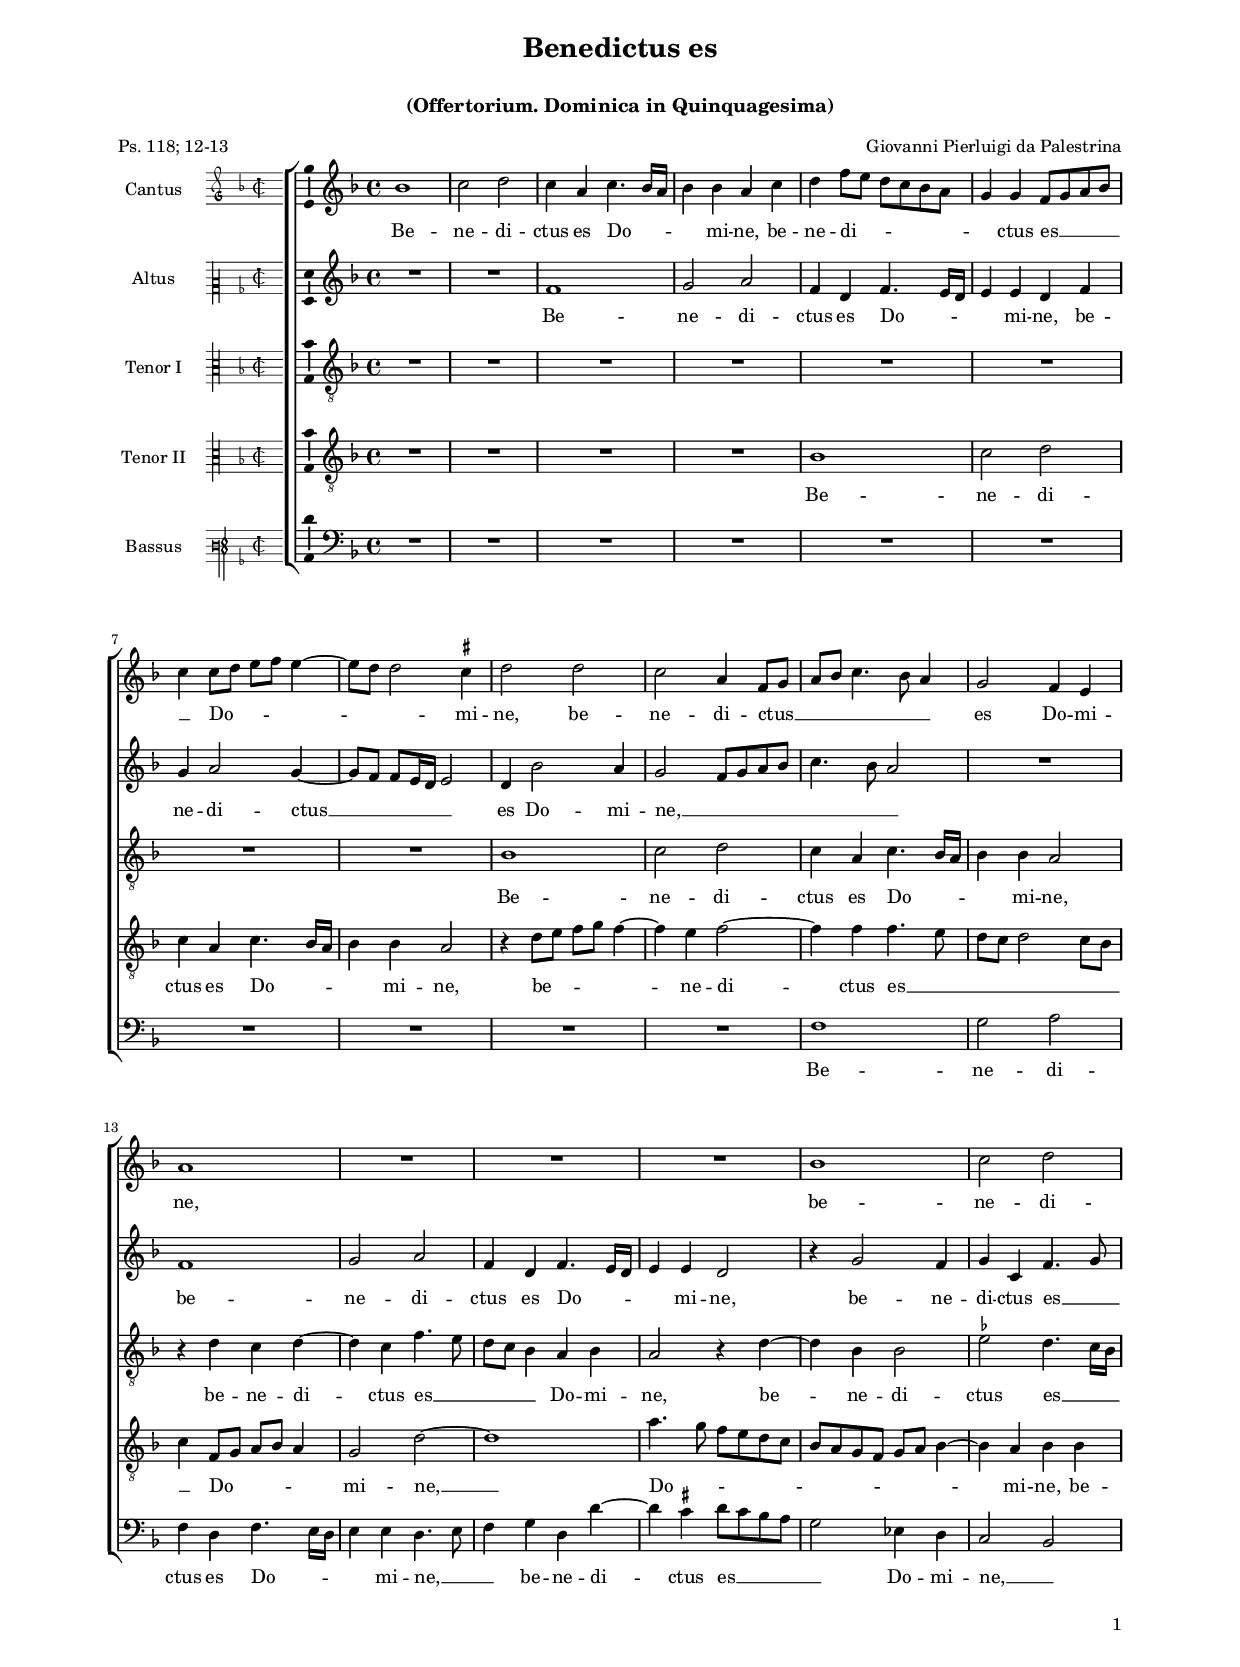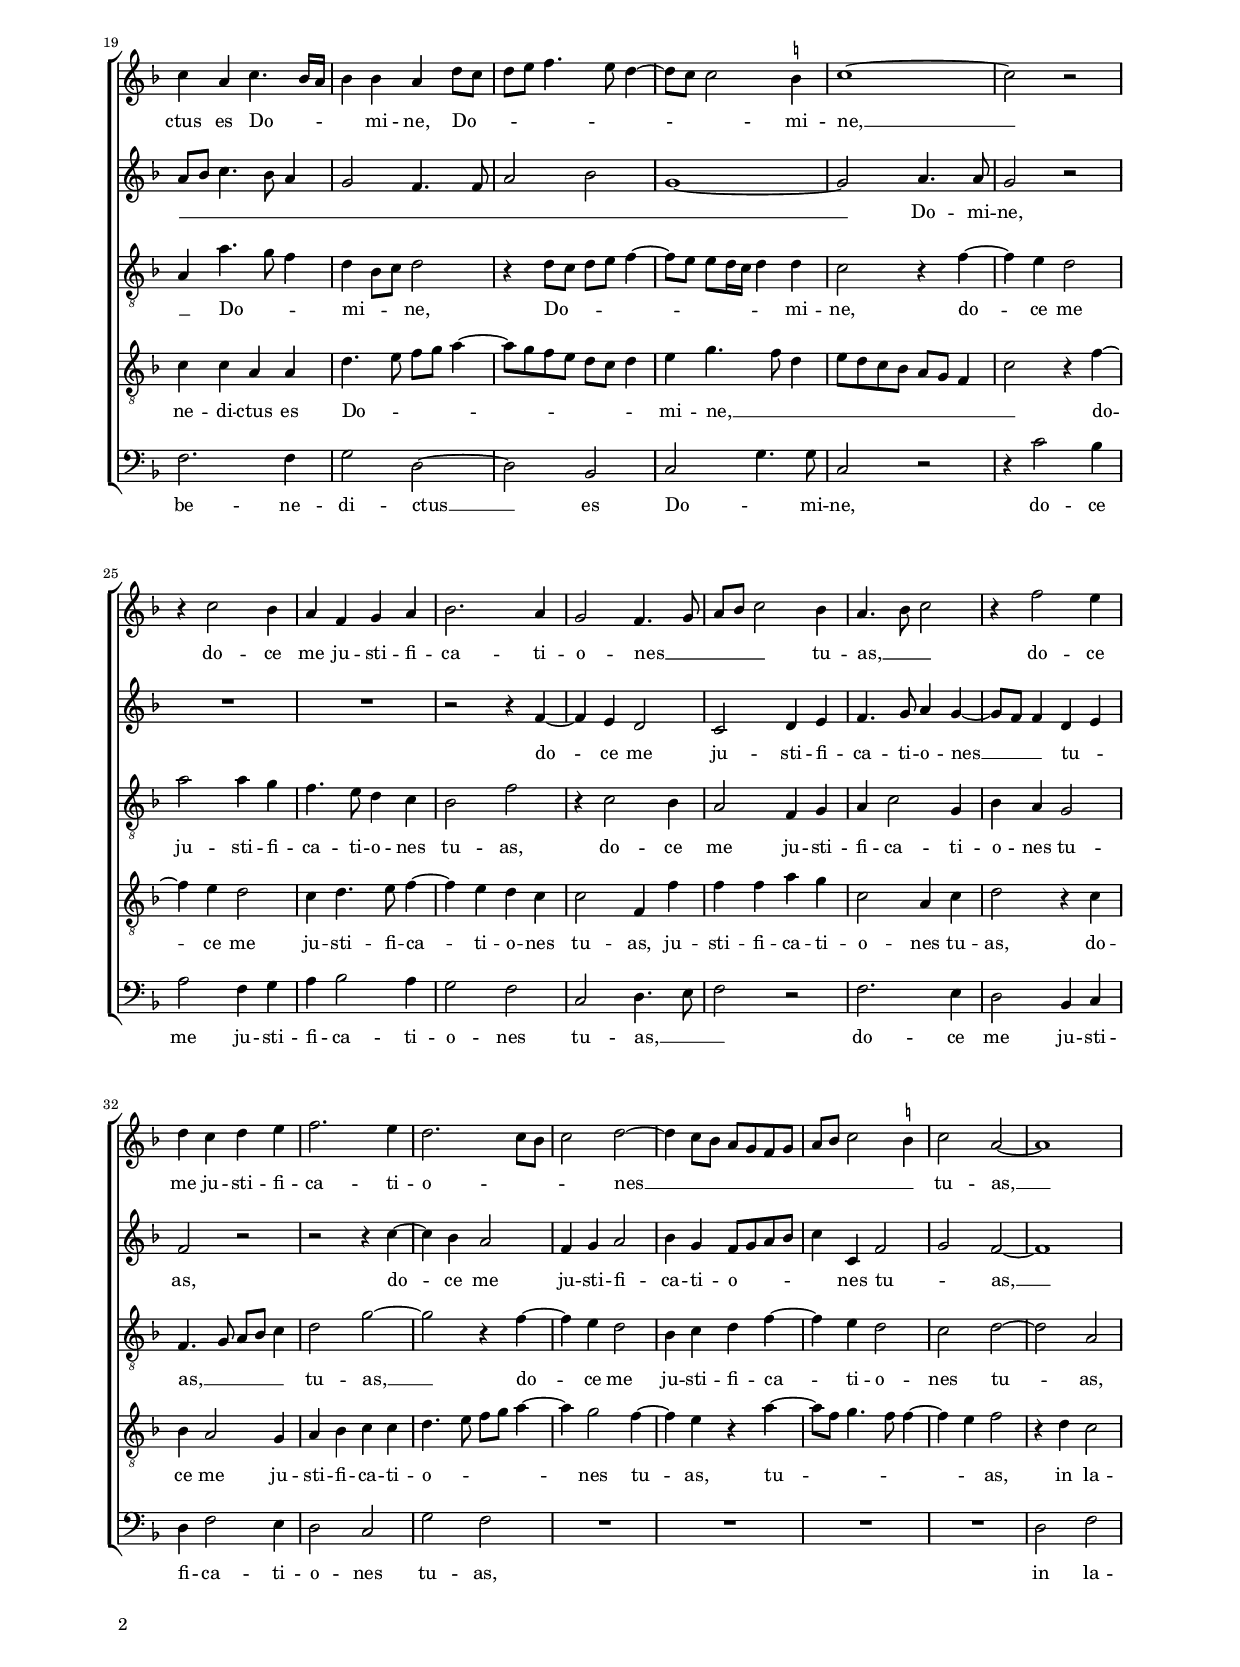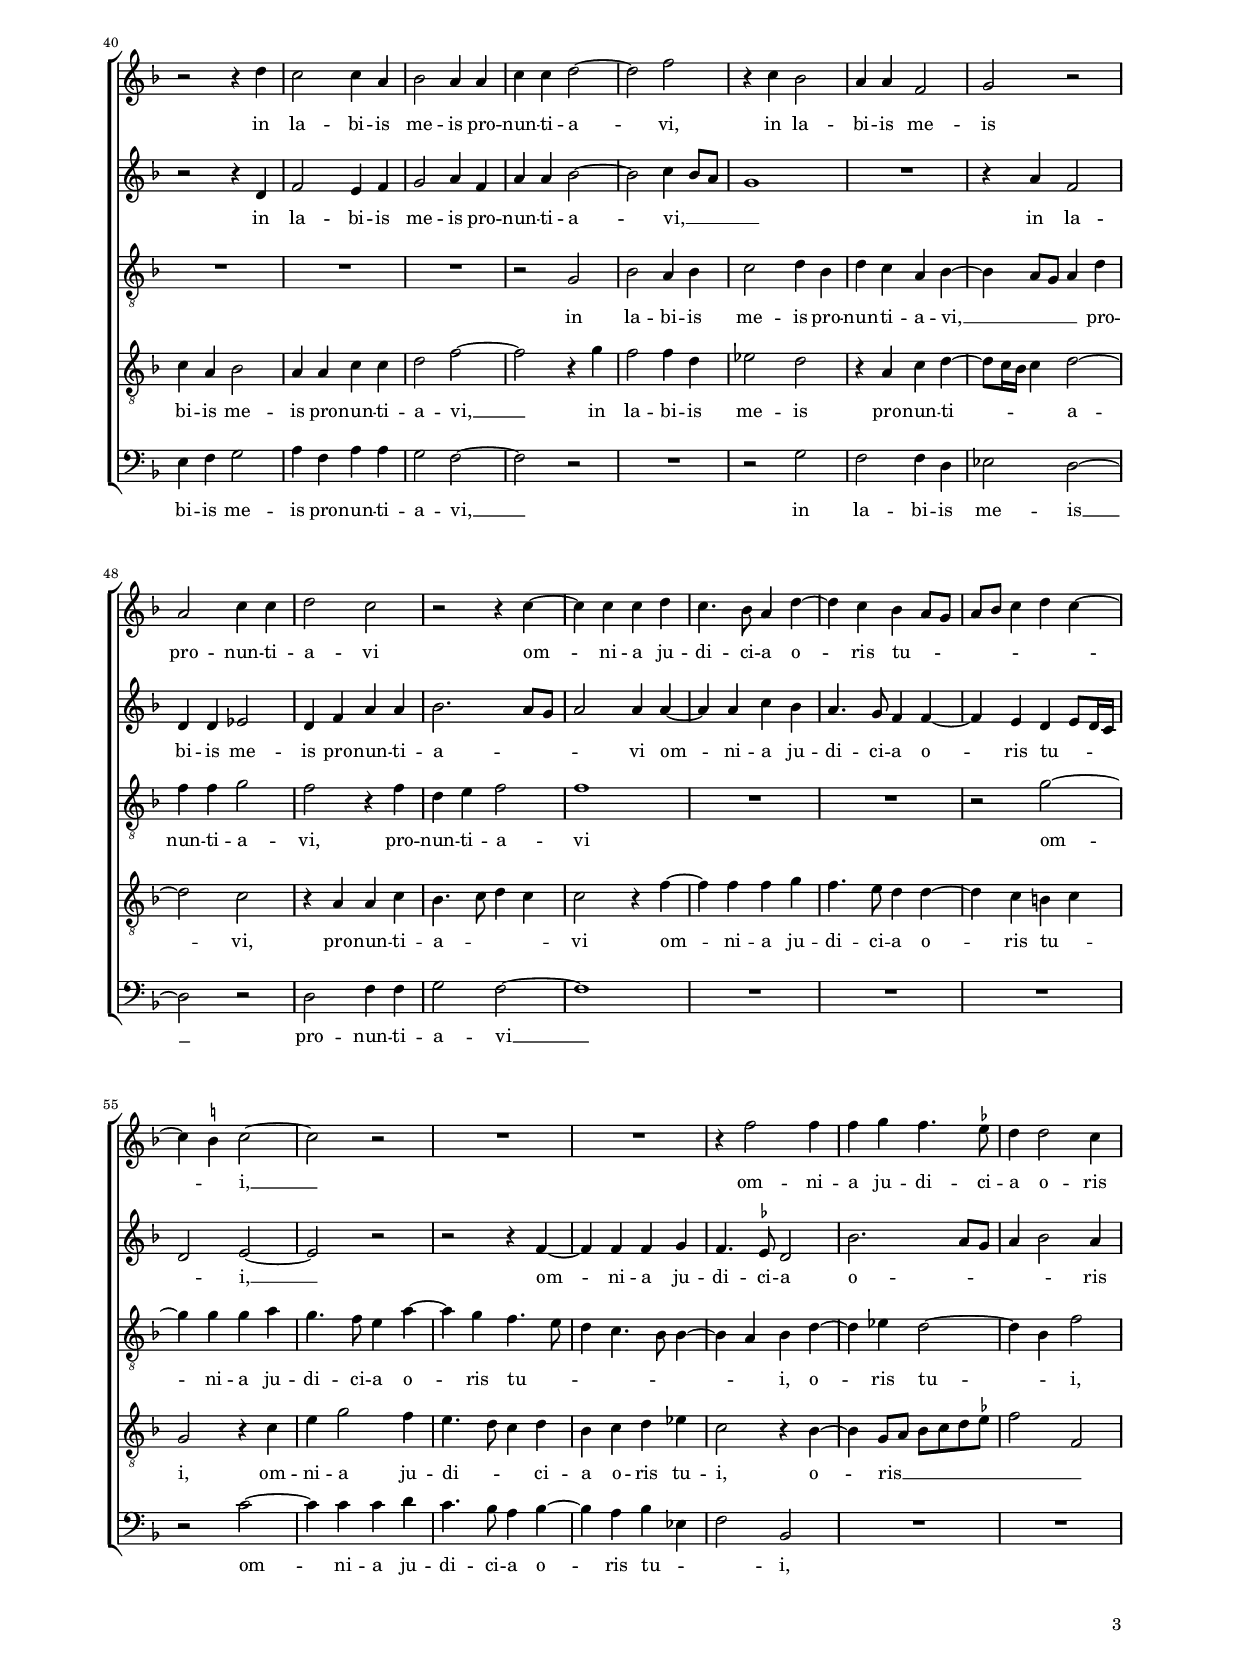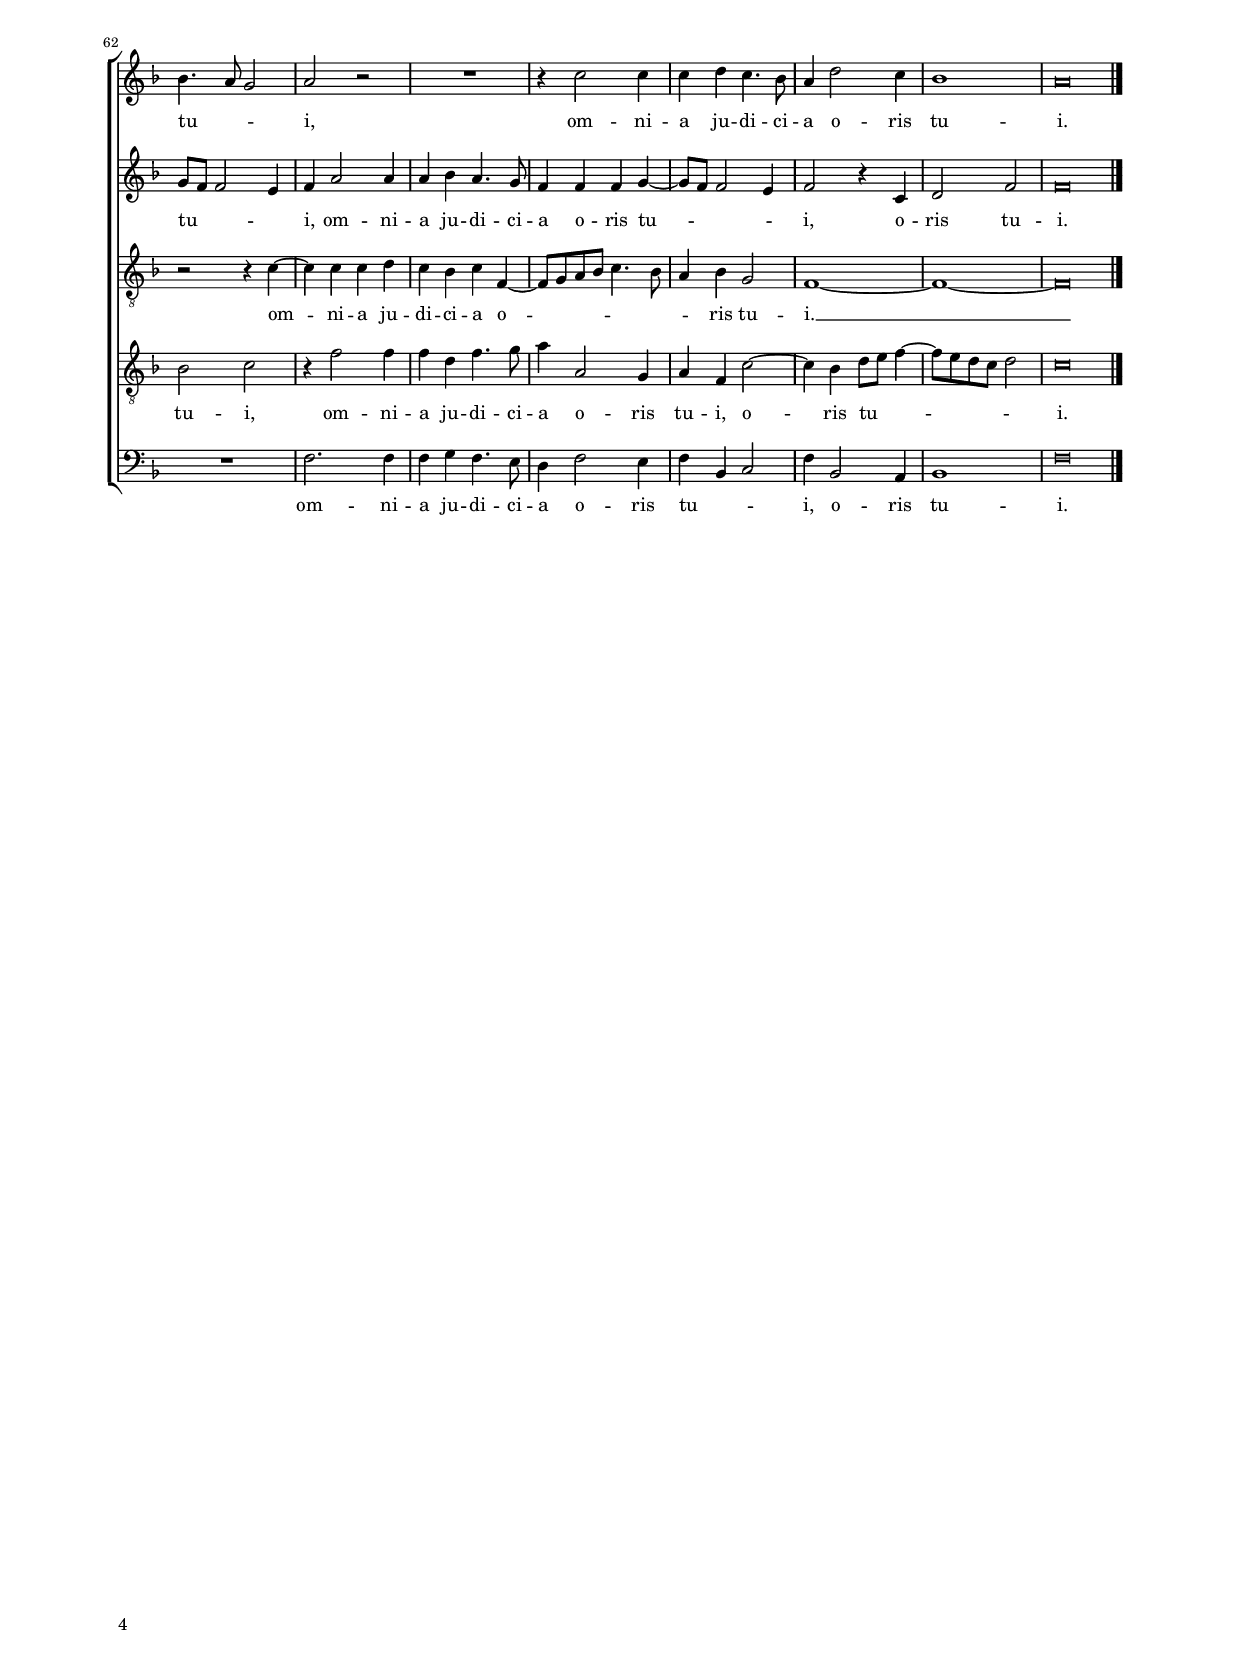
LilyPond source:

\header
{
  title="Benedictus es"
  subtitle=\markup { \column { \fontsize #-2 \transparent "x" "(Offertorium. Dominica in Quinquagesima)" \transparent "x" } }
  composer="Giovanni Pierluigi da Palestrina"
  poet="Ps. 118; 12-13"
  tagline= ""
}

\version "2.22.2"
\language deutsch
#(set-global-staff-size 15)
% #(set-default-paper-size "letter")
#(ly:set-option 'point-and-click #f)




	ficta = { \once \set suggestAccidentals = ##t }

	forget = #(define-music-function (music) (ly:music?) #{
		\accidentalStyle forget
		$music
		\accidentalStyle default
		#})


    
\paper
	{
	top-margin = 1.6 \cm
	bottom-margin = 1 \cm
	left-margin = 2 \cm
	right-margin = 2 \cm
	ragged-bottom = ##f
	ragged-last-bottom = ##t
	print-page-number = ##f
	system-system-spacing = #'((basic-distance . 17) (minimum-distance . 14) (padding . 5) (strechability . 150))
    oddFooterMarkup=\markup   \fill-line { "" \fromproperty #'page:page-number-string }
    evenFooterMarkup=\markup  \fill-line { \fromproperty #'page:page-number-string "" }
    last-bottom-spacing = #'((basic-distance . 12) (minimum-distance . 7) (padding . 4))
    %systems-per-page = 3
%   page-count = 3
%	min-systems-per-page = 3
%	print-all-headers = ##t
%	print-first-page-number = ##t
%	first-page-number = 1
	}

	
global = {
	\key f \major
	\time 4/4
    \set Score.tempoHideNote = ##t
    \tempo 4 = 100
    \skip 1*68
    \set Score.measureLength = #(ly:make-moment 2/1)
    \skip 1*2 \bar "|."
	}
    

incipitcantus = \relative c' {
    \time 2/2
    \clef "petrucci-g2"
    \key f \major
    }
    
incipitcantusVoice = <<
    \new MensuralVoice <<
        { s1 \noBreak }
        \incipitcantus
    >>
    >>
    
    
incipitaltus = \relative c' {
    \time 2/2
    \clef "petrucci-c2"
    \key f \major
    s4 \bar ""
    }
    
incipitaltusVoice = <<
    \new MensuralVoice <<
        { s1 \noBreak }
        \incipitaltus
    >>
    >>
    
incipittenor = \relative c' {
    \time 2/2
    \clef "petrucci-c3"
    \key f \major
    }
    
incipittenorVoice = <<
    \new MensuralVoice <<
        { s1 \noBreak }
        \incipittenor
    >>
    >>
    
incipitquintus = \relative c' {
    \time 2/2
    \clef "petrucci-c3"
    \key f \major
    }
    
incipitquintusVoice = <<
    \new MensuralVoice <<
        { s1 \noBreak }
        \incipitquintus
    >>
    >>
    
    
incipitbassus= \relative c {
    \time 2/2
    \clef "petrucci-f3"
    \key f \major
    }
    
incipitbassusVoice = <<
    \new MensuralVoice <<
        { s1 \noBreak }
        \incipitbassus
    >>
    >>


cantus =  \relative c''
	{
	b1
	c2 d
	c4 a c4. b16 a
	b4 b a c
%5
	d4 f8 e d c b a |
	g4 g f8 g a b
	c4 c8 d e f e4~
	e8 d d2 \ficta cis4
	d2 d
%10
	c2 a4 f8 g |
	a8 b c4. b8 a4
	g2 f4 e
	a1
	R1
%15
	R1 |
	R1
	b1
	c2 d
	c4 a c4. b16 a
%20
	b4 b a d8 c |
	d8 e f4. e8 d4~
	d8 c c2 \ficta h4
	c1~
	c2 r
%25
	r4 c2 b4 |
	a4 f g a
	b2. a4
	g2 f4. g8
	a8 b c2 b4
%30
	a4. b8 c2 |
	r4 f2 e4
	d4 c d e
	f2. e4
	d2. c8 b
%35
	c2 d~ |
	d4 c8 b a8 g f g
	a8 b c2 \ficta h4
	c2 a~
	a1
%40
	r2 r4 d |
	c2 c4 a
	b2 a4 a
	c4 c d2~
	d2 f
%45
	r4 c b2 |
	a4 a f2
	g2 r
	a2 c4 c
	d2 c
%50
	r2 r4 c~ |
	c4 c c d
	c4. b8 a4 d~
	d4 c b a8 g
	a8 b c4 d c~
%55
	c4 \ficta h c2~ |
	c2 r
	R1
	R1
	r4 f2 f4
%60
	f4 g f4. \ficta es8 |
	d4 d2 c4
	b4. a8 g2
	a2 r
	R1
%65
	r4 c2 c4 |
	c4 d c4. b8
	a4 d2 c4
	b1
	a\breve |
	}


altus =  \relative c'
	{
	R1
	R1
	f1
	g2 a
%5
	f4 d f4. e16 d |
	e4 e d f
	g4 a2 g4~
	g8 f f[ e16 d] e2
	d4 b'2 a4
%10
	g2 f8 g a b |
	c4. b8 a2
	R1
	f1
	g2 a
%15
	f4 d f4. e16 d |
	e4 e d2
	r4 g2 f4
	g4 c, f4. g8
	a8 b c4. b8 a4
%20
	g2 f4. f8 |
	a2 b
	g1~
	g2 a4. a8
	g2 r
%25
	R1 |
	R1
	r2 r4 f~
	f4 e d2
	c2 d4 e
%30
	f4. g8 a4 g~ |
	g8 f f4 d e
	f2 r
	r2 r4 c'~
	c4 b a2
%35
	f4 g a2 |
	b4 g f8 g a b
	c4 c, f2
	g2 f~
	f1
%40
	r2 r4 d |
	f2 e4 f
	g2 a4 f
	a4 a b2~
	b2 c4 b8 a
%45
	g1 |
	R1
	r4 a f2
	d4 d es2
	d4 f a a
%50
	b2. a8 g |
	a2 a4 a~
	a4 a c b
	a4. g8 f4 f~
	f4 e d e8 d16 c
%55
	d2 e~ |
	e2 r
	r2 r4 f~
	f4 f f g
	f4. \ficta es8 d2
%60
	b'2. a8 g |
	a4 b2 a4
	g8 f f2 e4
	f4 a2 a4
	a4 b a4. g8
%65
	f4 f f g~ |
	g8 f f2 e4
	f2 r4 c
	d2 f
	f\breve |
	}


tenor =  \relative c'
	{
	R1
	R1
	R1
	R1
%5
	R1 |
	R1
	R1
	R1
	b1
%10
	c2 d |
	c4 a c4. b16 a
	b4 b a2
	r4 d c d~
	d4 c f4. e8
%15
	d8 c b4 a b |
	a2 r4 d~
	d4 b b2
	\ficta es2 d4. c16 b
	a4 a'4. g8 f4
%20
	d4 b8 c d2 |
	r4 d8 c d e f4~
	f8 e e[d16 c] d4 d
	c2 r4 f~
	f4 e d2
%25
	a'2 a4 g |
	f4. e8 d4 c
	b2 f'
	r4 c2 b4
	a2 f4 g
%30
	a4 c2 g4 |
	b4 a g2
	f4. g8 a b c4
	d2 g~
	g2 r4 f~
%35
	f4 e d2 |
	b4 c d f~
	f4 e d2
	c2 d~
	d2 a
%40
	R1 |
	R1
	R1
	r2 g
	b2 a4 b
%45
	c2 d4 b |
	d4 c a b~
	b4 a8 g a4 d
	f4 f g2
	f2 r4 f
%50
	d4 e f2 |
	f1
	R1
	R1
	r2 g~
%55
	g4 g g a |
	g4. f8 e4 a~
	a4 g f4. e8
	d4 c4. b8 b4~
	b4 a b d~
%60
	d4 es d2~ |
	d4 b f'2
	r2 r4 c~
	c4 c c d
	c4 b c f,~
%65
	f8 g a b c4. b8 |
	a4 b g2
	f1~
	f1~
	f\breve |
	}


quintus  =  \relative c'
	{
	R1
	R1
	R1
	R1
%5
	b1 |
	c2 d
	c4 a c4. b16 a
	b4 b a2
	r4 d8 e f g f4~
%10
	f4 e f2~ |
	f4 f f4. e8
	d8 c d2 c8 b
	c4 f,8 g a b a4
	g2 d'~
%15
	d1 |
	a'4. g8 f8 e d c
	b8 a g f g a b4~
	b4 a b b
	c4 c a a
%20
	d4. e8 f g a4~ |
	a8 g f e d c d4
	e4 g4. f8 d4
	e8 d c b a g f4
	c'2 r4 f~
%25
	f4 e d2 |
	c4 d4. e8 f4~
	f4 e d c
	c2 f,4 f'
	f4 f a g
%30
	c,2 a4 c |
	d2 r4 c
	b4 a2 g4
	a4 b c c
	d4. e8 f g a4~
%35
	a4 g2 f4~ |
	f4 e r a~
	a8 f g4. f8 f4~
	f4 e f2
	r4 d c2
%40
	c4 a b2 |
	a4 a c c
	d2 f~
	f2 r4 g
	f2 f4 d
%45
	es2 d |
	r4 a c d~
	d8 c16 b c4 d2~
	d2 c
	r4 a a c
%50
	b4. c8 d4 c |
	c2 r4 f~
	f4 f f g
	f4. e8 d4 d~
	d4 c h c
%55
	g2 r4 c |
	e4 g2 f4
	e4. d8 c4 d
	b4 c d es
	c2 r4 b~
%60
	b4 g8 a b c d \ficta es |
	f2 f,
	b2 c
	r4 f2 f4
	f4 d f4. g8
%65
	a4 a,2 g4 |
	a4 f c'2~
	c4 b d8 e f4~
	f8 e d c d2
	c\breve |
	}


bassus  =  \relative c
	{
	R1
	R1
	R1
	R1
%5
	R1 |
	R1
	R1
	R1
	R1
%10
	R1 |
	f1
	g2 a
	f4 d f4. e16 d
	e4 e d4. e8
%15
	f4 g d d'~ |
	d4 \ficta cis d8 \forget c b a
	g2 es4 d
	c2 b
	f'2. f4
%20
	g2 d~ |
	d2 b
	c2 g'4. g8
	c,2 r
	r4 c'2 b4
%25
	a2 f4 g |
	a4 b2 a4
	g2 f
	c2 d4. e8
	f2 r
%30
	f2. e4 |
	d2 b4 c
	d4 f2 e4
	d2 c
	g'2 f
%35
	R1 |
	R1
	R1
	R1
	d2 f
%40
	e4 f g2 |
	a4 f a a
	g2 f~
	f2 r
	R1
%45
	r2 g |
	f2 f4 d
	es2 d~
	d2 r
	d2 f4 f
%50
	g2 f~ |
	f1
	R1
	R1
	R1
%55
	r2 c'~ |
	c4 c c d
	c4. b8 a4 b~
	b4 a b es,
	f2 b,
%60
	R1 |
	R1
	R1
	f'2. f4
	f4 g f4. e8
%65
	d4 f2 e4 |
	f4 b, c2
	f4 b,2 a4
	b1
	f'\breve |
	}


lyricscantus = \lyricmode {
	Be -- ne -- di -- ctus es Do -- _ _ _ mi -- ne,
    be -- ne -- di -- _ _ _ _ _ _ ctus es __ _ _ _ _ Do -- _ _ _ _ _ _ mi -- ne,
    be -- ne -- di -- ctus __ _ _ _ _ _ _ es Do -- mi -- ne,
    be -- ne -- di -- ctus es Do -- _ _ _ mi -- ne,
    Do -- _ _ _ _ _ _ _ _ mi -- ne, __
    do -- ce me ju -- sti -- fi -- ca -- ti -- o -- nes __ _ _ _ _ tu -- as, __ _ _
    do -- ce me ju -- sti -- fi -- ca -- ti -- o -- _ _ _ nes __ _ _ _ _ _ _ _ _ _ _ tu -- as, __
    in la -- bi -- is me -- is pro -- nun -- ti -- a -- vi,
    in la -- bi -- is me -- is pro -- nun -- ti -- a -- vi
    om -- ni -- a ju -- di -- ci -- a o -- ris tu -- _ _ _ _ _ _ _ _ i, __
    om -- ni -- a ju -- di -- ci -- a o -- ris tu -- _ _ i,
    om -- ni -- a ju -- di -- ci -- a o -- ris tu -- i.
	}


lyricsaltus = \lyricmode {
	Be -- ne -- di -- ctus es Do -- _ _ _ mi -- ne,
    be -- ne -- di -- ctus __ _ _ _ _ _ es Do -- mi -- ne, __ _ _ _ _ _ _ _
    be -- ne -- di -- ctus es Do -- _ _ _ mi -- ne,
    be -- ne -- di -- ctus es __ _ _ _ _ _ _ _ _ _ _ _ _ Do -- mi -- ne,
    do -- ce me ju -- sti -- fi -- ca -- ti -- o -- nes __ _ _ tu -- _ as,
    do -- ce me ju -- sti -- fi -- ca -- ti -- o -- _ _ _ _ nes tu -- _ as, __
    in la -- bi -- is me -- is pro -- nun -- ti -- a -- vi, __ _ _ _
    in la -- bi -- is me -- is pro -- nun -- ti -- a -- _ _ _ vi
    om -- ni -- a ju -- di -- ci -- a o -- ris tu -- _ _ _ _ i, __
    om -- ni -- a ju -- di -- ci -- a o -- _ _ _ _ ris tu -- _ _ _ i,
    om -- ni -- a ju -- di -- ci -- a o -- ris tu -- _ _ _ i,
    o -- ris tu -- i.
	}


lyricstenor = \lyricmode {
	Be -- ne -- di -- ctus es Do -- _ _ _ mi -- ne,
    be -- ne -- di -- ctus es __ _ _ _ _ Do -- mi -- ne,
    be -- ne -- di -- ctus es __ _ _ _ Do -- _ _ mi -- _ _ ne,
    Do -- _ _ _ _ _ _ _ _ _ mi -- ne,
    do -- ce me ju -- sti -- fi -- ca -- ti -- o -- nes tu -- as,
    do -- ce me ju -- sti -- fi -- ca -- ti -- o -- nes tu -- as, __ _ _ _ _
    tu -- as, __
    do -- ce me ju -- sti -- fi -- ca -- ti -- o -- nes tu -- as,
    in la -- bi -- is me -- is pro -- nun -- ti -- a -- vi, __ _ _ _
    pro -- nun -- ti -- a -- vi,
    pro -- nun -- ti -- a -- vi
    om -- ni -- a ju -- di -- ci -- a o -- ris tu -- _ _ _ _ _ _ i,
    o -- ris tu -- _ i,
    om -- ni -- a ju -- di -- ci -- a o -- _ _ _ _ _ _ ris tu -- i. __
	}


lyricsquintus = \lyricmode {
	Be -- ne -- di -- ctus es Do -- _ _ _ mi -- ne,
    be -- _ _ _ _ ne -- di -- ctus es __ _ _ _ _ _ _ _ Do -- _ _ _ _ mi -- ne, __
    Do -- _ _ _ _ _ _ _ _ _ _ _ _ mi -- ne,
    be -- ne -- di -- ctus es Do -- _ _ _ _ _ _ _ _ _ _ mi -- ne, __ _ _ _ _ _ _ _ _ _ _
    do -- ce me ju -- sti -- fi -- ca -- ti -- o -- nes tu -- as,
    ju -- sti -- fi -- ca -- ti -- o -- nes tu -- as,
    do -- ce me ju -- sti -- fi -- ca -- ti -- o -- _ _ _ _ nes tu -- as,
    tu -- _ _ _ _ _ as,
    in la -- bi -- is me -- is pro -- nun -- ti -- a -- vi, __
    in la -- bi -- is me -- is pro -- nun -- ti -- _ _ _ a -- vi,
    pro -- nun -- ti -- a -- _ _ _ vi
    om -- ni -- a ju -- di -- ci -- a o -- ris tu -- _ i,
    om -- ni -- a ju -- di -- _ _ ci -- a o -- ris tu -- i,
    o -- ris __ _ _ _ _ _ _ _ tu -- i,
    om -- ni -- a ju -- di -- ci -- a o -- ris tu -- i,
    o -- ris tu -- _ _ _ _ _ _ i.
	}


lyricsbassus = \lyricmode {
	Be -- ne -- di -- ctus es Do -- _ _ _ mi -- ne, __ _ _
    be -- ne -- di -- ctus es __ _ _ _ _ Do -- mi -- ne, __ _
    be -- ne -- di -- ctus __ es Do -- _ mi -- ne,
    do -- ce me ju -- sti -- fi -- ca -- ti -- o -- nes tu -- as, __ _ _
    do -- ce me ju -- sti -- fi -- ca -- ti -- o -- nes tu -- as,
    in la -- bi -- is me -- is pro -- nun -- ti -- a -- vi, __
    in la -- bi -- is me -- is __ pro -- nun -- ti -- a -- vi __
    om -- ni -- a ju -- di -- ci -- a o -- ris tu -- _ _ i,
    om -- ni -- a ju -- di -- ci -- a o -- ris tu -- _ _ i,
    o -- ris tu -- i.
	}


\score
{  
    \transpose c c {
	\new ChoirStaff \with { \override StaffGrouper.staff-staff-spacing.basic-distance = #12 }
	<<

	\new Staff << \global
	\new Voice="v1" {
		\set Staff.instrumentName="Cantus"
        \incipit \incipitcantusVoice
%		\set Staff.instrumentName= "S"
		\set Staff.midiInstrument = "reed organ"
		\clef violin
		\cantus }
	\new Lyrics \lyricsto "v1" {\lyricscantus }
	>>


	\new Staff << \global
	\new Voice="v2" {
		\set Staff.instrumentName="Altus"
        \incipit \incipitaltusVoice
%		\set Staff.instrumentName= "A"
		\set Staff.midiInstrument = "reed organ"
		\clef violin % "G_8"
		\altus}
	\new Lyrics \lyricsto "v2" {\lyricsaltus }
	>>


	\new Staff << \global
	\new Voice="v3" {
		\set Staff.instrumentName="Tenor I"
        \incipit \incipittenorVoice
%		\set Staff.instrumentName= "T"
		\set Staff.midiInstrument = "reed organ"
		\clef "G_8"
		\tenor }
	\new Lyrics \lyricsto "v3" {\lyricstenor }
	>>


	\new Staff << \global
	\new Voice="v5" {
		\set Staff.instrumentName="Tenor II"
        \incipit \incipitquintusVoice
%		\set Staff.instrumentName= "Q"
		\set Staff.midiInstrument = "reed organ"
		\clef "G_8"
		\quintus}
	\new Lyrics \lyricsto "v5" {\lyricsquintus }
	>>


	\new Staff << \global
	\new Voice="v4" {
		\set Staff.instrumentName="Bassus"
        \incipit \incipitbassusVoice
%		\set Staff.instrumentName= "B"
		\set Staff.midiInstrument = "reed organ"
		\clef bass 
		\bassus }
	\new Lyrics \lyricsto "v4" {\lyricsbassus}
	>>

	>>
	} % transpose

	\layout
	{
	indent = 3\cm
    incipit-width = 1.3 \cm
	\context { \Lyrics \override VerticalAxisGroup.nonstaff-relatedstaff-spacing.padding = #1.4 }
%	\context { \Lyrics \override LyricText.font-size = #1 }
	\context { \Staff \override TimeSignature.break-visibility = #end-of-line-invisible }
	\context { \Staff \consists "Ambitus_engraver" }
%	\context { \Voice \override Slur.transparent = ##t }
	\context { \Score \override BarNumber.padding = #2 }
	\context { \Voice \override NoteHead.style = #'baroque }
	}

\midi
	{    	
	}

}


% EOF
